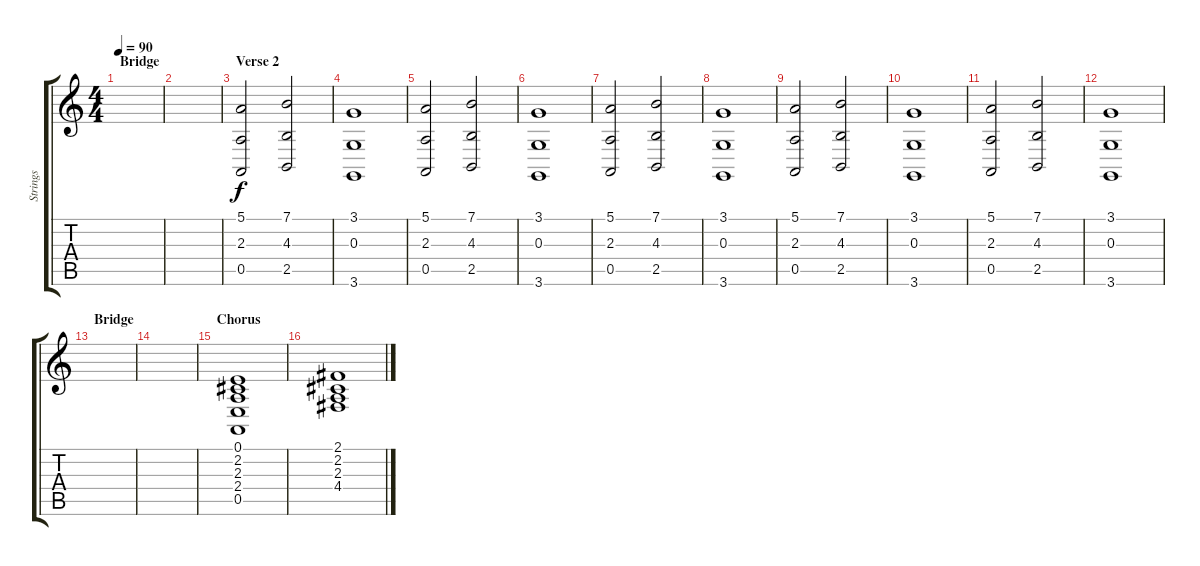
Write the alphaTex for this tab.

\track ("Strings" "Strings") {instrument synthstrings1}
\staff {score tabs}
\tuning (E4 B3 G3 D3 A2 E2) {hide}
\ts (4 4)
\section ("" "Bridge")
\tempo 90
\clef g2
\ks c
|
|
\section ("" "Verse 2")
(5.1 2.3 0.5).2 (7.1 4.3 2.5).2 |
(3.1 0.3 3.6).1 |
(5.1 2.3 0.5).2 (7.1 4.3 2.5).2 |
(3.1 0.3 3.6).1 |
(5.1 2.3 0.5).2 (7.1 4.3 2.5).2 |
(3.1 0.3 3.6).1 |
(5.1 2.3 0.5).2 (7.1 4.3 2.5).2 |
(3.1 0.3 3.6).1 |
(5.1 2.3 0.5).2 (7.1 4.3 2.5).2 |
(3.1 0.3 3.6).1 |
\section ("" "Bridge")
|
|
\section ("" "Chorus")
(0.1 2.2 2.3 2.4 0.5).1{volume 11} |
(2.1 2.2 2.3 4.4).1
